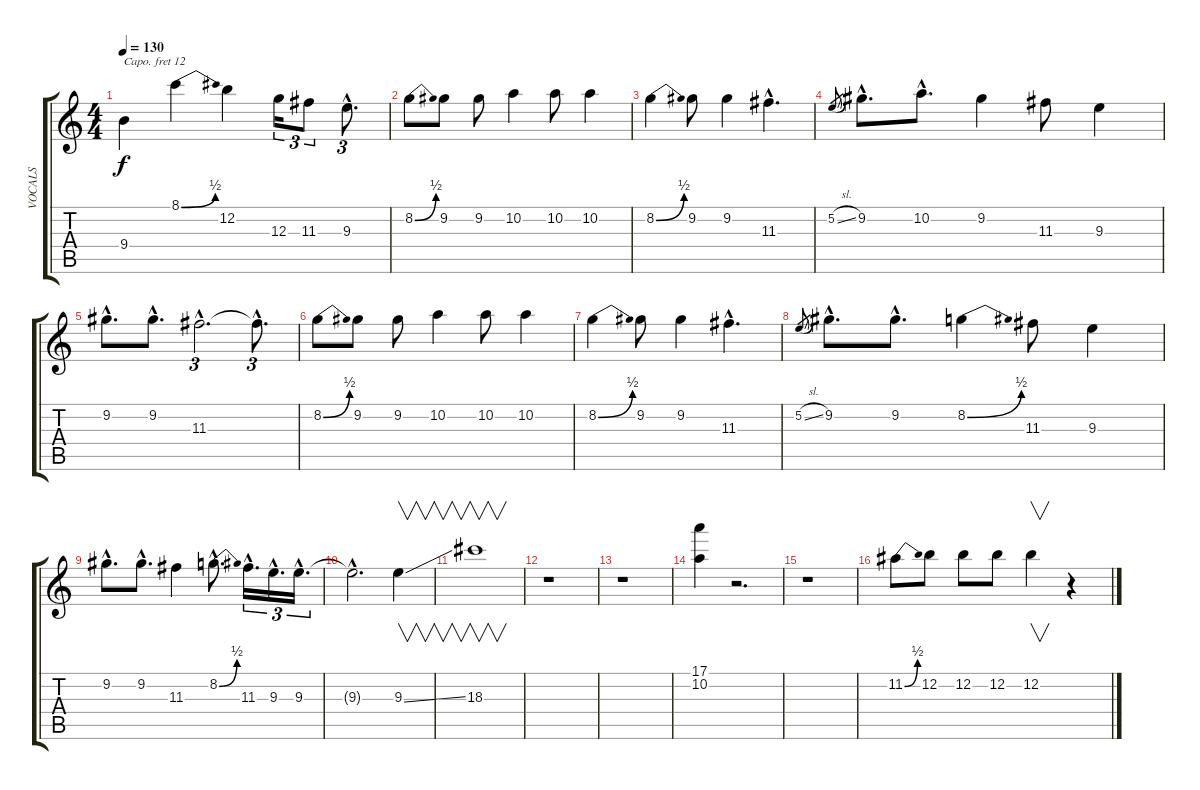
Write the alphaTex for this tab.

\track ("VOCALS" "VOCALS") {instrument lead2sawtooth}
\staff {score tabs}
\capo 12
\tuning (E4 B3 G3 D3 A2 E2) {hide}
\ts (4 4)
\tempo 130
\clef g2
\ks c
9.4{t}.4{dy f} 8.1{be (bend 0 0 60 2)}.4 12.2.4 12.3.16{tu (3 2)} 11.3.8{tu (3 2)} 9.3{hac}.8{d tu (3 2)} |
8.2{be (bend 0 0 60 2)}.8 9.2.8 9.2.8 10.2.4 10.2.8 10.2.4 |
8.2{be (bend 0 0 60 2)}.4 9.2.8 9.2.4 11.3{hac}.4{d} |
5.2{sl}.8{gr} 9.2{hac}.8{d} 10.2{hac}.8{d} 9.2.4 11.3.8 9.3.4 |
9.2{hac}.8{d} 9.2{hac}.8{d} 11.3{hac}.2{d tu (3 2)} 11.3{hac t}.8{d tu (3 2)} |
8.2{be (bend 0 0 60 2)}.8 9.2.8 9.2.8 10.2.4 10.2.8 10.2.4 |
8.2{be (bend 0 0 60 2)}.4 9.2.8 9.2.4 11.3{hac}.4{d} |
5.2{sl}.8{gr} 9.2{hac}.8{d} 9.2{hac}.8{d} 8.2{be (bend 0 0 60 2)}.4 11.3.8 9.3.4 |
9.2{hac}.8{d} 9.2{hac}.8{d} 11.3.4 8.2{be (bend 0 0 60 2) hac}.8{d} 11.3{hac}.16{d tu (3 2)} 9.3{hac}.16{d tu (3 2)} 9.3{hac}.16{d tu (3 2)} |
9.3{hac t}.2{d} 9.3{ss}.4{v} |
18.3.1{v} |
r.1 |
r.1 |
(17.1 10.2).4 r.2{d} |
r.1 |
11.2{be (bend 0 0 60 2)}.8 12.2.8 12.2.8 12.2.8 12.2.4{v} r.4
